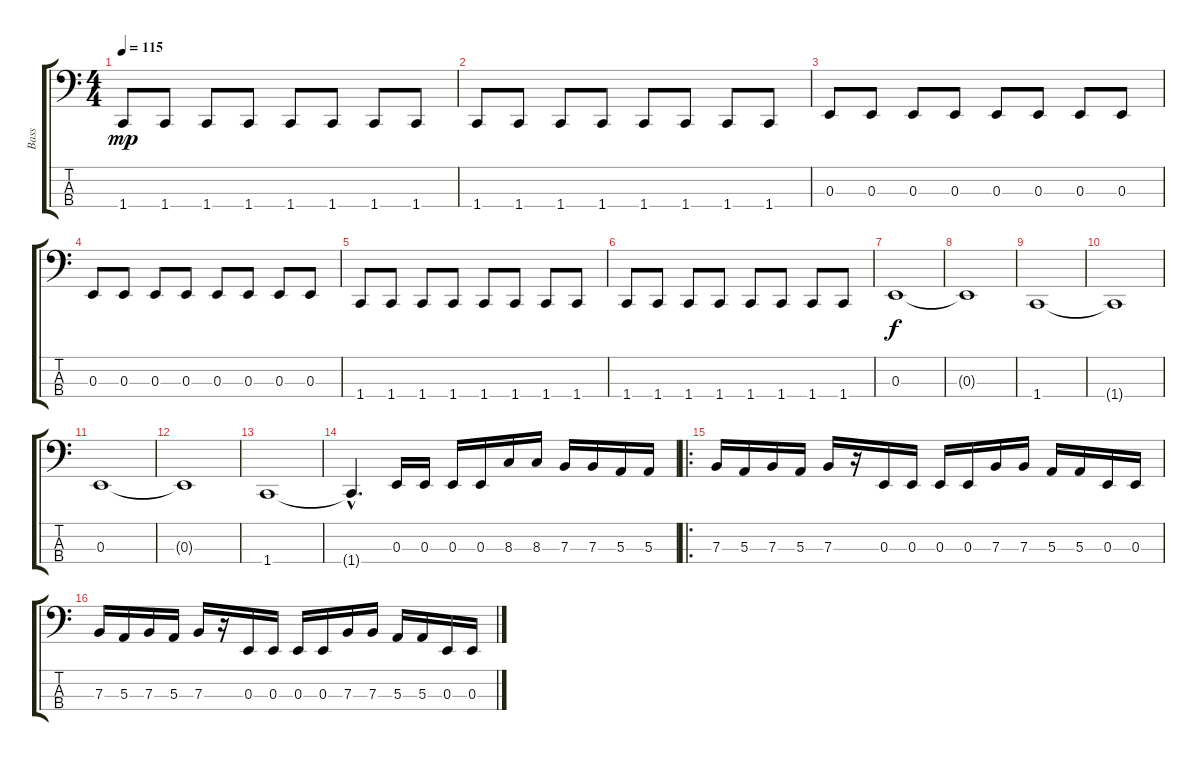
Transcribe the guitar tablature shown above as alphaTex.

\track ("Bass" "Bass") {instrument electricbassfinger}
\staff {score tabs}
\tuning (D2 A1 E1 B0) {hide}
\ts (4 4)
\tempo 115
\clef f4
\ks c
1.4.8{dy mp} 1.4.8 1.4.8 1.4.8 1.4.8 1.4.8 1.4.8 1.4.8 |
1.4.8 1.4.8 1.4.8 1.4.8 1.4.8 1.4.8 1.4.8 1.4.8 |
0.3.8 0.3.8 0.3.8 0.3.8 0.3.8 0.3.8 0.3.8 0.3.8 |
0.3.8 0.3.8 0.3.8 0.3.8 0.3.8 0.3.8 0.3.8 0.3.8 |
1.4.8 1.4.8 1.4.8 1.4.8 1.4.8 1.4.8 1.4.8 1.4.8 |
1.4.8 1.4.8 1.4.8 1.4.8 1.4.8 1.4.8 1.4.8 1.4.8 |
0.3.1{dy f} |
0.3{t}.1 |
1.4.1 |
1.4{t}.1 |
0.3.1 |
0.3{t}.1 |
1.4.1 |
1.4{hac t}.4{d} 0.3.16 0.3.16 0.3.16 0.3.16 8.3.16 8.3.16 7.3.16 7.3.16 5.3.16 5.3.16 |
\ro
7.3.16 5.3.16 7.3.16 5.3.16 7.3.16 r.16 0.3.16 0.3.16 0.3.16 0.3.16 7.3.16 7.3.16 5.3.16 5.3.16 0.3.16 0.3.16 |
7.3.16 5.3.16 7.3.16 5.3.16 7.3.16 r.16 0.3.16 0.3.16 0.3.16 0.3.16 7.3.16 7.3.16 5.3.16 5.3.16 0.3.16 0.3.16
